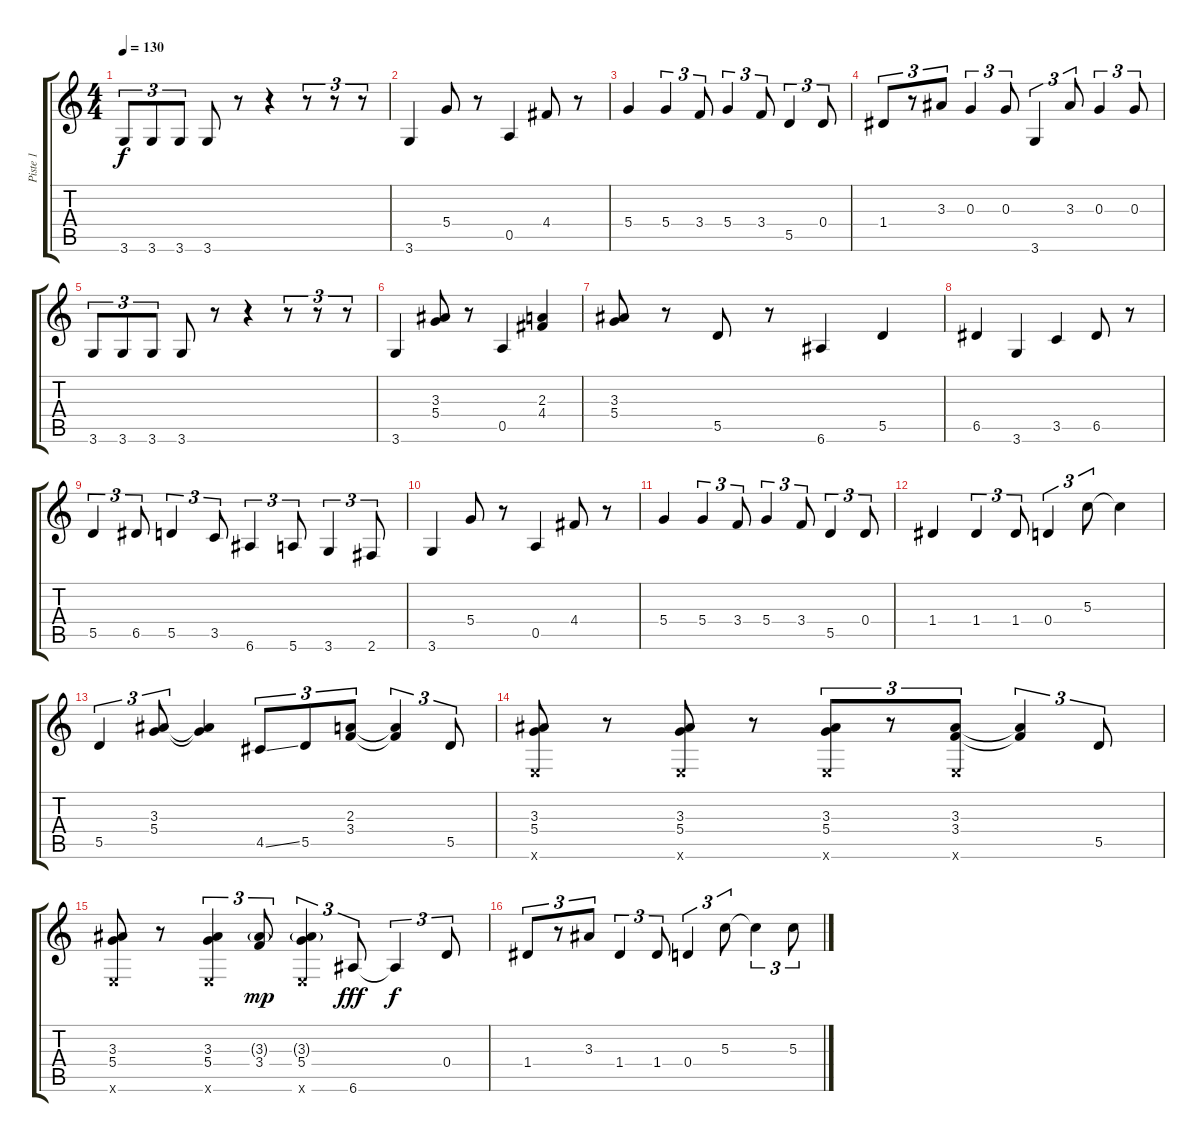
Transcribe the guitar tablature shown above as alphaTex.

\track ("Piste 1" "Piste 1") {instrument acousticguitarnylon}
\staff {score tabs}
\tuning (E4 B3 G3 D3 A2 E2) {hide}
\ts (4 4)
\tempo 130
\clef g2
\ks c
3.6.8{tu (3 2) dy f} 3.6.8{tu (3 2)} 3.6.8{tu (3 2)} 3.6.8 r.8 r.4 r.8{tu (3 2)} r.8{tu (3 2)} r.8{tu (3 2)} |
3.6.4 5.4.8 r.8 0.5.4 4.4.8 r.8 |
5.4.4 5.4.4{tu (3 2)} 3.4.8{tu (3 2)} 5.4.4{tu (3 2)} 3.4.8{tu (3 2)} 5.5.4{tu (3 2)} 0.4.8{tu (3 2)} |
1.4.8{tu (3 2)} r.8{tu (3 2)} 3.3.8{tu (3 2)} 0.3.4{tu (3 2)} 0.3.8{tu (3 2)} 3.6.4{tu (3 2)} 3.3.8{tu (3 2)} 0.3.4{tu (3 2)} 0.3.8{tu (3 2)} |
3.6.8{tu (3 2)} 3.6.8{tu (3 2)} 3.6.8{tu (3 2)} 3.6.8 r.8 r.4 r.8{tu (3 2)} r.8{tu (3 2)} r.8{tu (3 2)} |
3.6.4 (3.3 5.4).8 r.8 0.5.4 (2.3 4.4).4 |
(3.3 5.4).8 r.8 5.5.8 r.8 6.6.4 5.5.4 |
6.5.4 3.6.4 3.5.4 6.5.8 r.8 |
5.5.4{tu (3 2)} 6.5.8{tu (3 2)} 5.5.4{tu (3 2)} 3.5.8{tu (3 2)} 6.6.4{tu (3 2)} 5.6.8{tu (3 2)} 3.6.4{tu (3 2)} 2.6.8{tu (3 2)} |
3.6.4 5.4.8 r.8 0.5.4 4.4.8 r.8 |
5.4.4 5.4.4{tu (3 2)} 3.4.8{tu (3 2)} 5.4.4{tu (3 2)} 3.4.8{tu (3 2)} 5.5.4{tu (3 2)} 0.4.8{tu (3 2)} |
1.4.4 1.4.4{tu (3 2)} 1.4.8{tu (3 2)} 0.4.4{tu (3 2)} 5.3.8{tu (3 2)} 5.3{t}.4 |
5.5.4{tu (3 2)} (3.3 5.4).8{tu (3 2)} (3.3{t} 5.4{t}).4 4.5{ss}.8{tu (3 2)} 5.5.8{tu (3 2)} (2.3 3.4).8{tu (3 2)} (2.3{t} 3.4{t}).4{tu (3 2)} 5.5.8{tu (3 2)} |
(3.3 5.4 0.6{x}).8 r.8 (3.3 5.4 0.6{x}).8 r.8 (3.3 5.4 0.6{x}).8{tu (3 2)} r.8{tu (3 2)} (3.3 3.4 0.6{x}).8{tu (3 2)} (3.3{t} 3.4{t}).4{tu (3 2)} 5.5.8{tu (3 2)} |
(3.3 5.4 0.6{x}).8 r.8 (3.3 5.4 0.6{x}).4{tu (3 2)} (3.3{g} 3.4).8{tu (3 2) dy mp} (3.3{g} 5.4 0.6{x}).4{tu (3 2)} 6.6.8{tu (3 2) dy fff} 6.6{t}.4{tu (3 2) dy f} 0.4.8{tu (3 2)} |
1.4.8{tu (3 2)} r.8{tu (3 2)} 3.3.8{tu (3 2)} 1.4.4{tu (3 2)} 1.4.8{tu (3 2)} 0.4.4{tu (3 2)} 5.3.8{tu (3 2)} 5.3{t}.4{tu (3 2)} 5.3.8{tu (3 2)}
